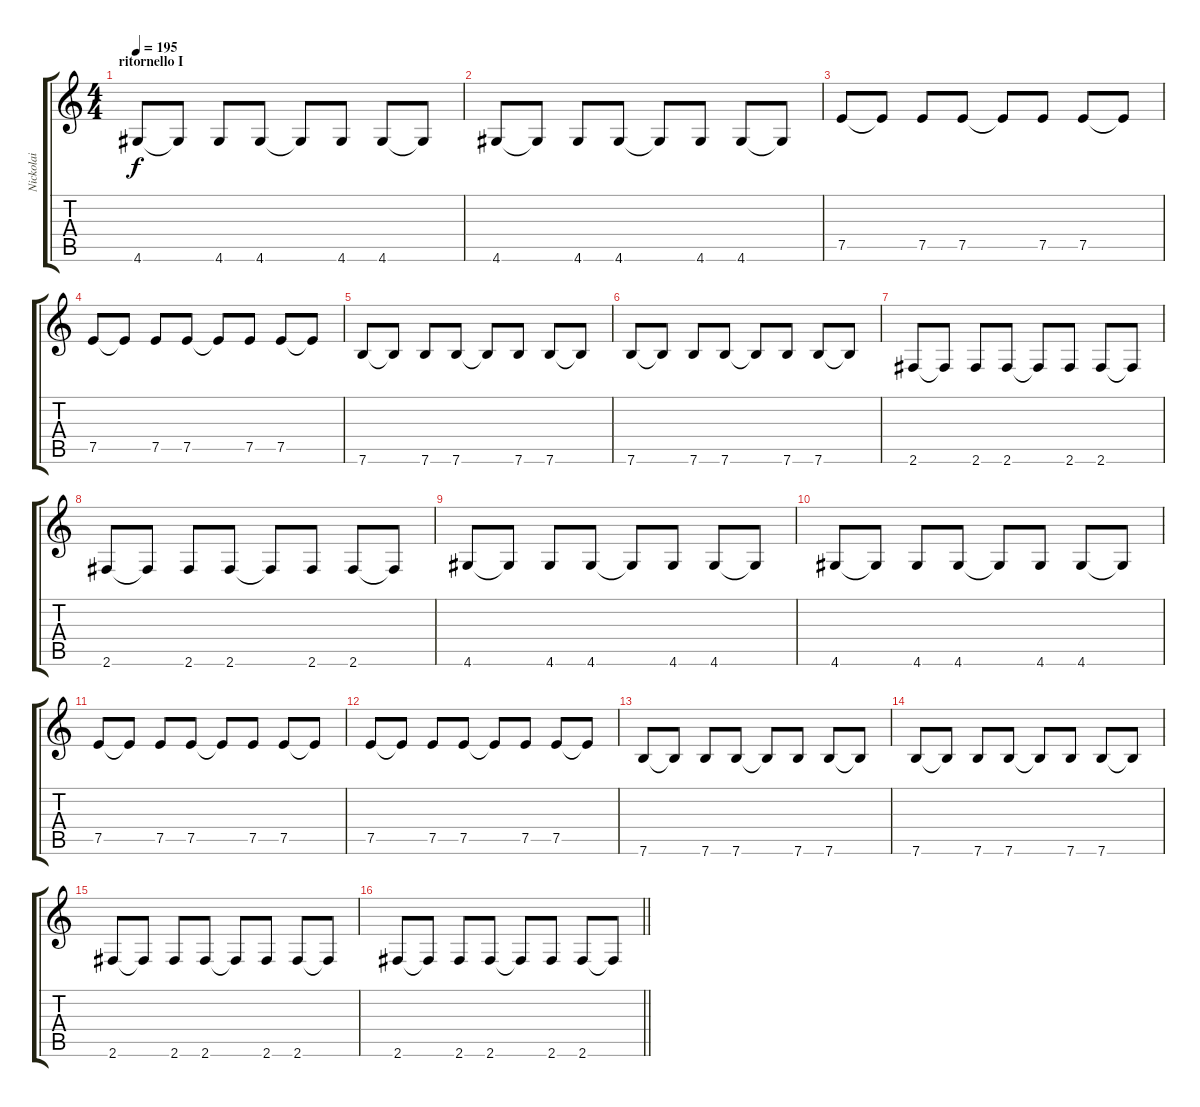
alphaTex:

\track ("Nickolai" "Nickolai") {instrument electricbassfinger}
\staff {score tabs}
\tuning (E4 B3 G3 D3 A2 E2) {hide}
\ts (4 4)
\section ("" "ritornello I")
\tempo 195
\clef g2
\ks c
4.6.8{dy f} 4.6{t}.8 4.6.8 4.6.8 4.6{t}.8 4.6.8 4.6.8 4.6{t}.8 |
4.6.8 4.6{t}.8 4.6.8 4.6.8 4.6{t}.8 4.6.8 4.6.8 4.6{t}.8 |
7.5.8 7.5{t}.8 7.5.8 7.5.8 7.5{t}.8 7.5.8 7.5.8 7.5{t}.8 |
7.5.8 7.5{t}.8 7.5.8 7.5.8 7.5{t}.8 7.5.8 7.5.8 7.5{t}.8 |
7.6.8 7.6{t}.8 7.6.8 7.6.8 7.6{t}.8 7.6.8 7.6.8 7.6{t}.8 |
7.6.8 7.6{t}.8 7.6.8 7.6.8 7.6{t}.8 7.6.8 7.6.8 7.6{t}.8 |
2.6.8 2.6{t}.8 2.6.8 2.6.8 2.6{t}.8 2.6.8 2.6.8 2.6{t}.8 |
2.6.8 2.6{t}.8 2.6.8 2.6.8 2.6{t}.8 2.6.8 2.6.8 2.6{t}.8 |
4.6.8 4.6{t}.8 4.6.8 4.6.8 4.6{t}.8 4.6.8 4.6.8 4.6{t}.8 |
4.6.8 4.6{t}.8 4.6.8 4.6.8 4.6{t}.8 4.6.8 4.6.8 4.6{t}.8 |
7.5.8 7.5{t}.8 7.5.8 7.5.8 7.5{t}.8 7.5.8 7.5.8 7.5{t}.8 |
7.5.8 7.5{t}.8 7.5.8 7.5.8 7.5{t}.8 7.5.8 7.5.8 7.5{t}.8 |
7.6.8 7.6{t}.8 7.6.8 7.6.8 7.6{t}.8 7.6.8 7.6.8 7.6{t}.8 |
7.6.8 7.6{t}.8 7.6.8 7.6.8 7.6{t}.8 7.6.8 7.6.8 7.6{t}.8 |
2.6.8 2.6{t}.8 2.6.8 2.6.8 2.6{t}.8 2.6.8 2.6.8 2.6{t}.8 |
\barLineRight lightlight
2.6.8 2.6{t}.8 2.6.8 2.6.8 2.6{t}.8 2.6.8 2.6.8 2.6{t}.8
